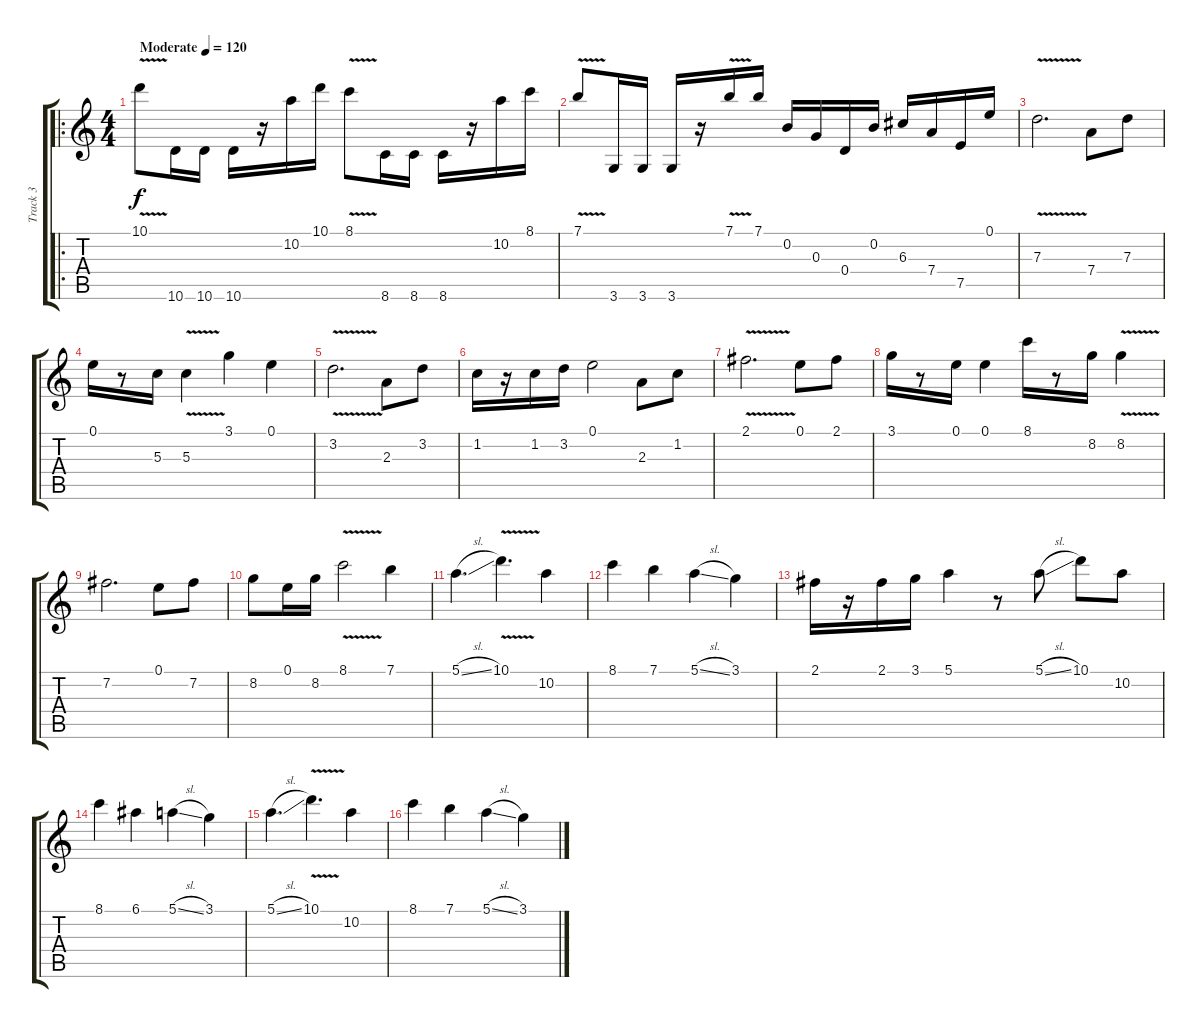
\track ("Track 3" "Track 3") {instrument overdrivenguitar}
\staff {score tabs}
\tuning (E4 B3 G3 D3 A2 E2) {hide}
\ro
\ts (4 4)
\tempo (120 "Moderate")
\clef g2
\ks c
10.1{v}.8{dy f instrument overdrivenguitar} 10.6.16 10.6.16 10.6.16 r.16 10.2.16 10.1.16 8.1{v}.8 8.6.16 8.6.16 8.6.16 r.16 10.2.16 8.1.16 |
7.1{v}.8 3.6.16 3.6.16 3.6.16 r.16 7.1{v}.16 7.1.16 0.2.16 0.3.16 0.4.16 0.2.16 6.3.16 7.4.16 7.5.16 0.1.16 |
7.3{v}.2{d} 7.4.8 7.3.8 |
0.1.16 r.8 5.3.16 5.3{v}.4 3.1.4 0.1.4 |
3.2{v}.2{d} 2.3.8 3.2.8 |
1.2.16 r.16 1.2.16 3.2.16 0.1.2 2.3.8 1.2.8 |
2.1{v}.2{d} 0.1.8 2.1.8 |
3.1.16 r.8 0.1.16 0.1.4 8.1.16 r.8 8.2.16 8.2{v}.4 |
7.2.2{d} 0.1.8 7.2.8 |
8.2.8 0.1.16 8.2.16 8.1{v}.2 7.1.4 |
5.1{sl}.4{d} 10.1{v}.4{d} 10.2.4 |
8.1.4 7.1.4 5.1{sl}.4 3.1.4 |
2.1.16 r.16 2.1.16 3.1.16 5.1.4 r.8 5.1{sl}.8 10.1.8 10.2.8 |
8.1.4 6.1.4 5.1{sl}.4 3.1.4 |
5.1{sl}.4{d} 10.1{v}.4{d} 10.2.4 |
8.1.4 7.1.4 5.1{sl}.4 3.1.4
